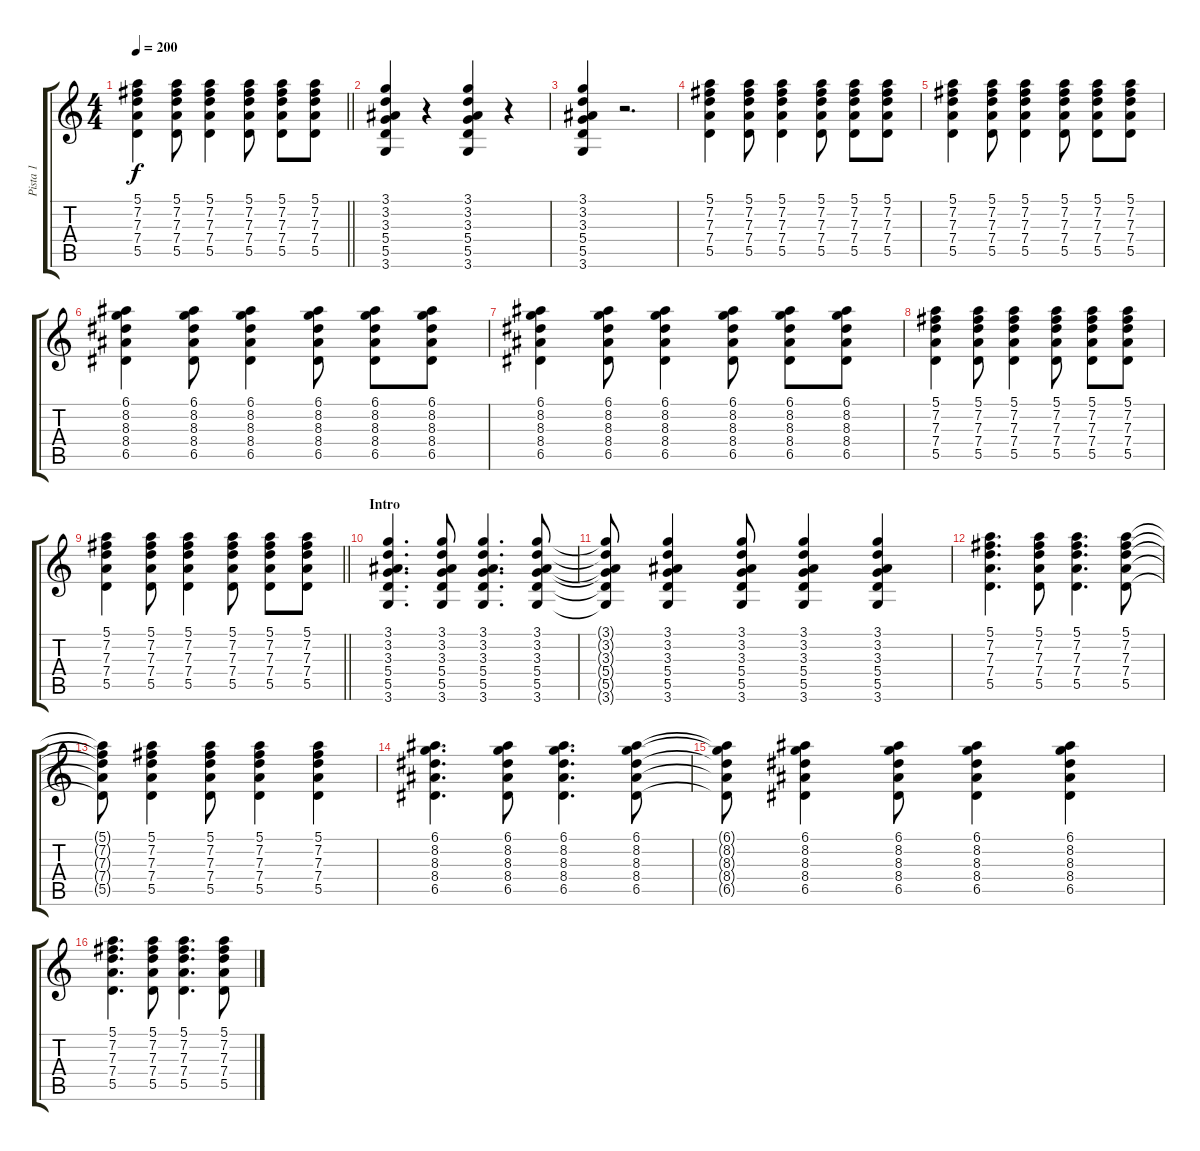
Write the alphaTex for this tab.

\track ("Pista 1" "Pista 1") {mute instrument acousticguitarnylon}
\staff {score tabs}
\tuning (E4 B3 G3 D3 A2 E2) {hide}
\ts (4 4)
\tempo 200
\clef g2
\barLineRight lightlight
\ks c
(5.1 7.2 7.3 7.4 5.5).4{dy f} (5.1 7.2 7.3 7.4 5.5).8 (5.1 7.2 7.3 7.4 5.5).4 (5.1 7.2 7.3 7.4 5.5).8 (5.1 7.2 7.3 7.4 5.5).8 (5.1 7.2 7.3 7.4 5.5).8 |
\section ("" "")
(3.1 3.2 3.3 5.4 5.5 3.6).4 r.4 (3.1 3.2 3.3 5.4 5.5 3.6).4 r.4 |
(3.1 3.2 3.3 5.4 5.5 3.6).4 r.2{d} |
(5.1 7.2 7.3 7.4 5.5).4 (5.1 7.2 7.3 7.4 5.5).8 (5.1 7.2 7.3 7.4 5.5).4 (5.1 7.2 7.3 7.4 5.5).8 (5.1 7.2 7.3 7.4 5.5).8 (5.1 7.2 7.3 7.4 5.5).8 |
(5.1 7.2 7.3 7.4 5.5).4 (5.1 7.2 7.3 7.4 5.5).8 (5.1 7.2 7.3 7.4 5.5).4 (5.1 7.2 7.3 7.4 5.5).8 (5.1 7.2 7.3 7.4 5.5).8 (5.1 7.2 7.3 7.4 5.5).8 |
(6.1 8.2 8.3 8.4 6.5).4 (6.1 8.2 8.3 8.4 6.5).8 (6.1 8.2 8.3 8.4 6.5).4 (6.1 8.2 8.3 8.4 6.5).8 (6.1 8.2 8.3 8.4 6.5).8 (6.1 8.2 8.3 8.4 6.5).8 |
(6.1 8.2 8.3 8.4 6.5).4 (6.1 8.2 8.3 8.4 6.5).8 (6.1 8.2 8.3 8.4 6.5).4 (6.1 8.2 8.3 8.4 6.5).8 (6.1 8.2 8.3 8.4 6.5).8 (6.1 8.2 8.3 8.4 6.5).8 |
(5.1 7.2 7.3 7.4 5.5).4 (5.1 7.2 7.3 7.4 5.5).8 (5.1 7.2 7.3 7.4 5.5).4 (5.1 7.2 7.3 7.4 5.5).8 (5.1 7.2 7.3 7.4 5.5).8 (5.1 7.2 7.3 7.4 5.5).8 |
\barLineRight lightlight
(5.1 7.2 7.3 7.4 5.5).4 (5.1 7.2 7.3 7.4 5.5).8 (5.1 7.2 7.3 7.4 5.5).4 (5.1 7.2 7.3 7.4 5.5).8 (5.1 7.2 7.3 7.4 5.5).8 (5.1 7.2 7.3 7.4 5.5).8 |
\section ("" "Intro")
(3.1 3.2 3.3 5.4 5.5 3.6).4{d} (3.1 3.2 3.3 5.4 5.5 3.6).8 (3.1 3.2 3.3 5.4 5.5 3.6).4{d} (3.1 3.2 3.3 5.4 5.5 3.6).8 |
(3.1{t} 3.2{t} 3.3{t} 5.4{t} 5.5{t} 3.6{t}).8 (3.1 3.2 3.3 5.4 5.5 3.6).4 (3.1 3.2 3.3 5.4 5.5 3.6).8 (3.1 3.2 3.3 5.4 5.5 3.6).4 (3.1 3.2 3.3 5.4 5.5 3.6).4 |
(5.1 7.2 7.3 7.4 5.5).4{d} (5.1 7.2 7.3 7.4 5.5).8 (5.1 7.2 7.3 7.4 5.5).4{d} (5.1 7.2 7.3 7.4 5.5).8 |
(5.1{t} 7.2{t} 7.3{t} 7.4{t} 5.5{t}).8 (5.1 7.2 7.3 7.4 5.5).4 (5.1 7.2 7.3 7.4 5.5).8 (5.1 7.2 7.3 7.4 5.5).4 (5.1 7.2 7.3 7.4 5.5).4 |
(6.1 8.2 8.3 8.4 6.5).4{d} (6.1 8.2 8.3 8.4 6.5).8 (6.1 8.2 8.3 8.4 6.5).4{d} (6.1 8.2 8.3 8.4 6.5).8 |
(6.1{t} 8.2{t} 8.3{t} 8.4{t} 6.5{t}).8 (6.1 8.2 8.3 8.4 6.5).4 (6.1 8.2 8.3 8.4 6.5).8 (6.1 8.2 8.3 8.4 6.5).4 (6.1 8.2 8.3 8.4 6.5).4 |
(5.1 7.2 7.3 7.4 5.5).4{d} (5.1 7.2 7.3 7.4 5.5).8 (5.1 7.2 7.3 7.4 5.5).4{d} (5.1 7.2 7.3 7.4 5.5).8
